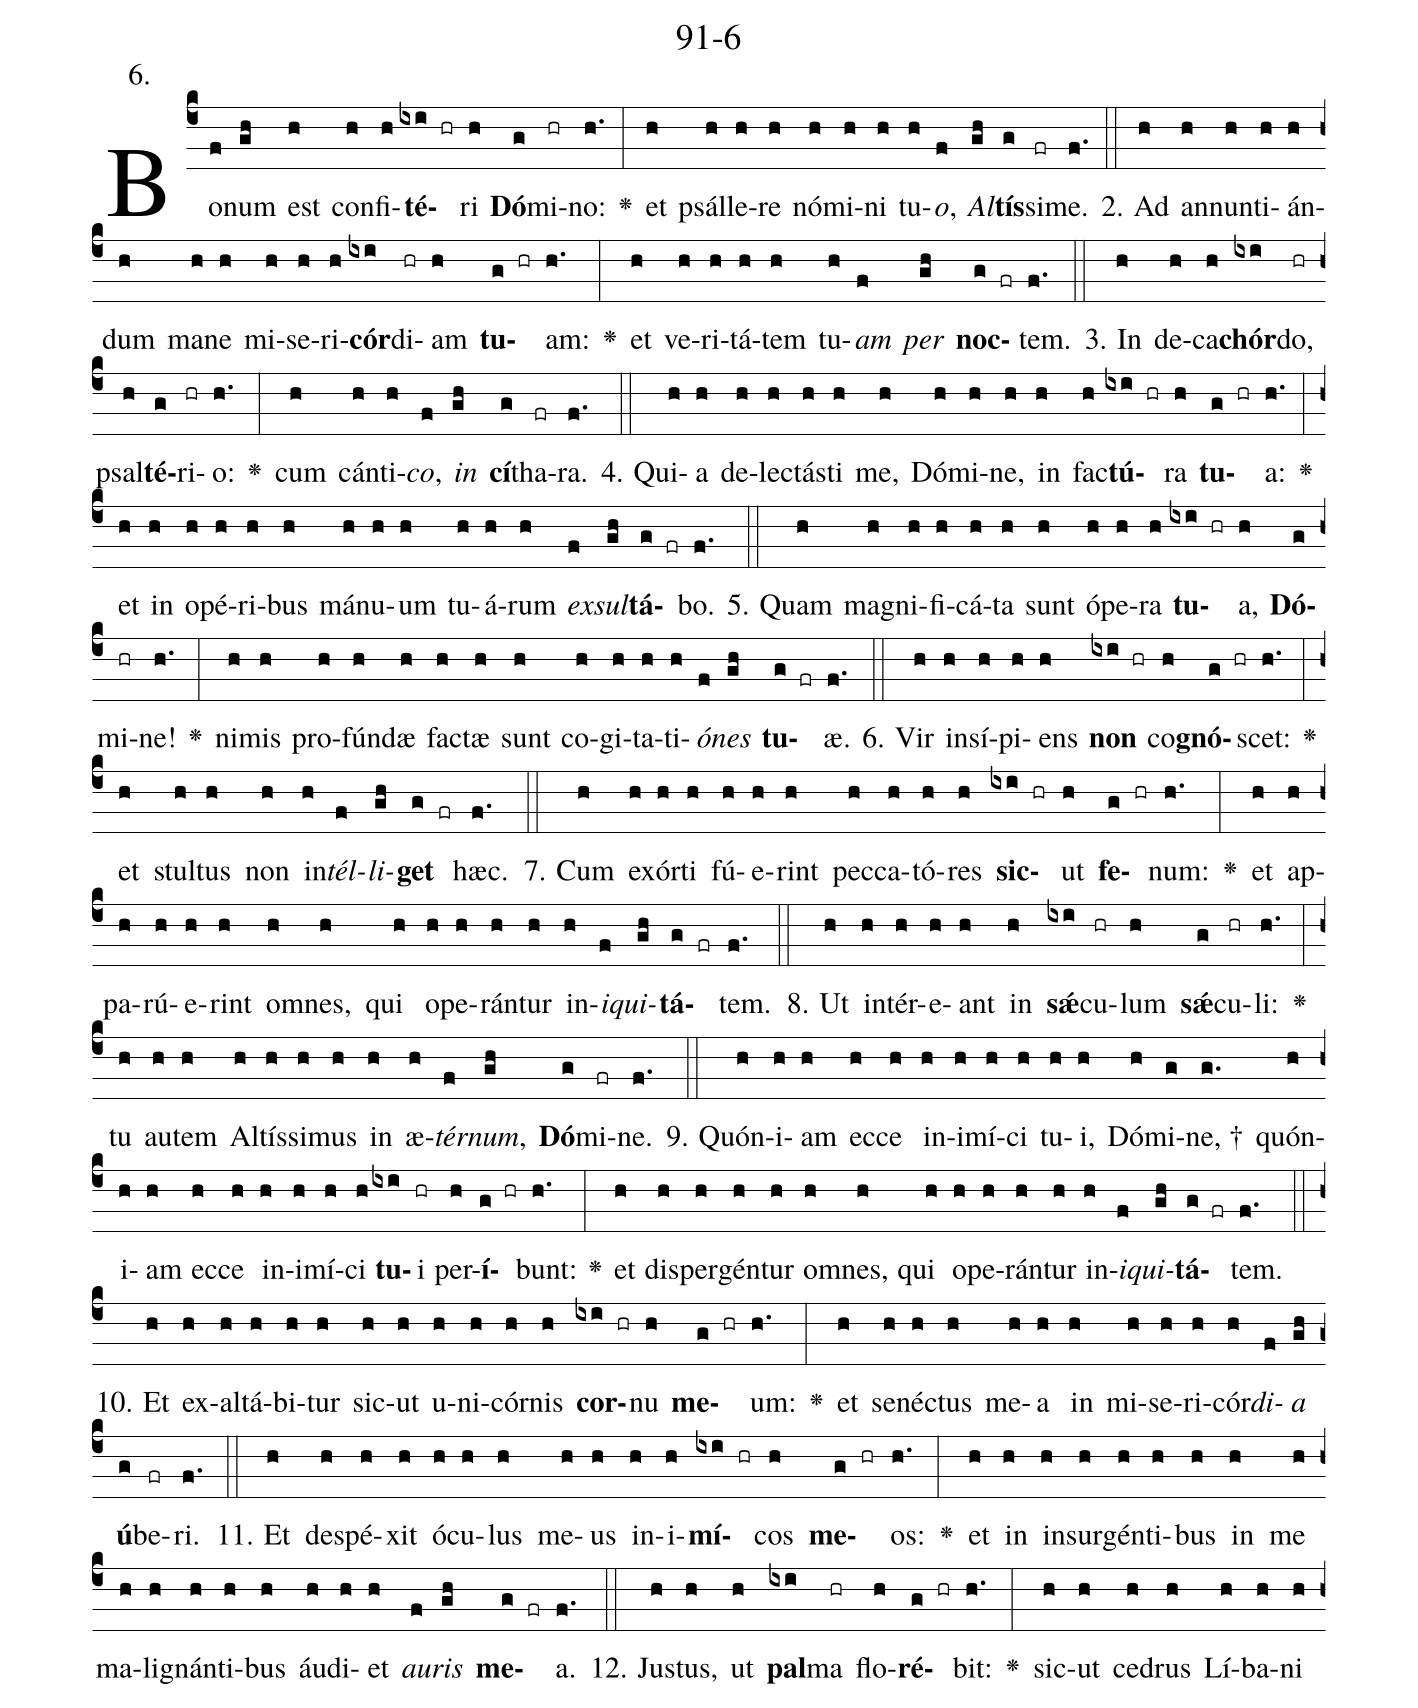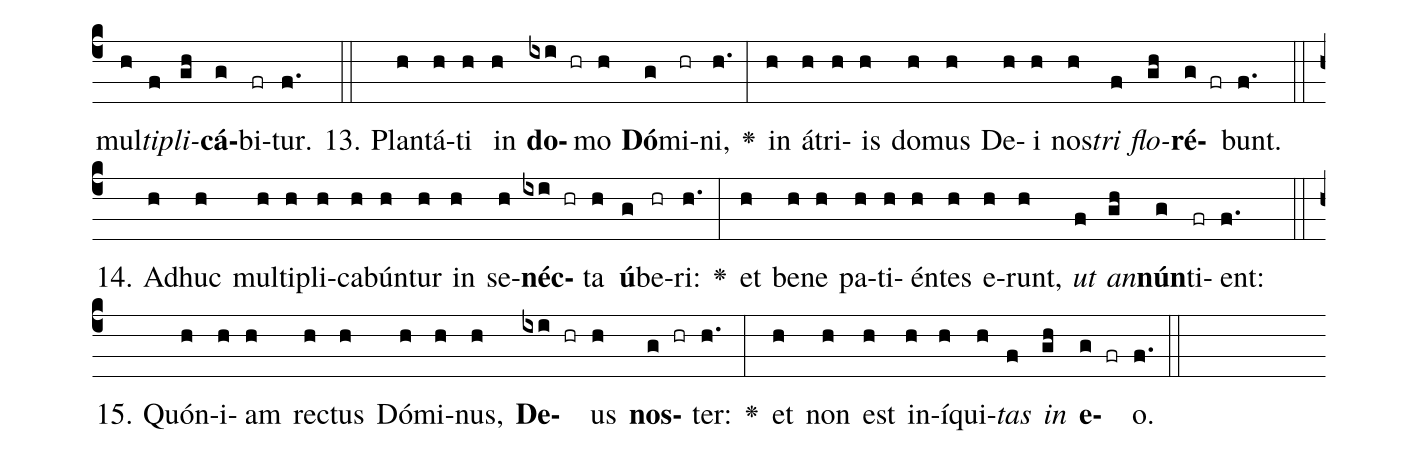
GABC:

name: 91-6;
annotation: 6.;
%%
(c4)Bo(f)num(gh) est(h) con(h)fi(h)<b>té</b>(ixi hr)ri(h) <b>Dó</b>(g)mi(hr)no:(h.) <v>\greheightstar</v>(:) et(h) psál(h)le(h)re(h) nó(h)mi(h)ni(h) tu(h)<i>o</i>,(f) <i>Al</i>(gh)<b>tís</b>(g)si(fr)me.(f.) (::)
2. Ad(h) an(h)nun(h)ti(h)án(h)dum(h) ma(h)ne(h) mi(h)se(h)ri(h)<b>cór</b>(ixi)di(hr)am(h) <b>tu</b>(g hr)am:(h.) <v>\greheightstar</v>(:) et(h) ve(h)ri(h)tá(h)tem(h) tu(h)<i>am</i>(f) <i>per</i>(gh) <b>noc</b>(g fr)tem.(f.) (::)
3. In(h) de(h)ca(h)<b>chór</b>(ixi)do,(hr) psal(h)<b>té</b>(g)ri(hr)o:(h.) <v>\greheightstar</v>(:) cum(h) cán(h)ti(h)<i>co</i>,(f) <i>in</i>(gh) <b>cí</b>(g)tha(fr)ra.(f.) (::)
4. Qui(h)a(h) de(h)lec(h)tás(h)ti(h) me,(h) Dó(h)mi(h)ne,(h) in(h) fac(h)<b>tú</b>(ixi hr)ra(h) <b>tu</b>(g hr)a:(h.) <v>\greheightstar</v>(:) et(h) in(h) o(h)pé(h)ri(h)bus(h) má(h)nu(h)um(h) tu(h)á(h)rum(h) <i>ex</i>(f)<i>sul</i>(gh)<b>tá</b>(g fr)bo.(f.) (::)
5. Quam(h) ma(h)gni(h)fi(h)cá(h)ta(h) sunt(h) ó(h)pe(h)ra(h) <b>tu</b>(ixi hr)a,(h) <b>Dó</b>(g)mi(hr)ne!(h.) <v>\greheightstar</v>(:) ni(h)mis(h) pro(h)fún(h)dæ(h) fac(h)tæ(h) sunt(h) co(h)gi(h)ta(h)ti(h)<i>ó</i>(f)<i>nes</i>(gh) <b>tu</b>(g fr)æ.(f.) (::)
6. Vir(h) in(h)sí(h)pi(h)ens(h) <b>non</b>(ixi hr) co(h)<b>gnó</b>(g hr)scet:(h.) <v>\greheightstar</v>(:) et(h) stul(h)tus(h) non(h) in(h)<i>tél</i>(f)<i>li</i>(gh)<b>get</b>(g fr) hæc.(f.) (::)
7. Cum(h) ex(h)ór(h)ti(h) fú(h)e(h)rint(h) pec(h)ca(h)tó(h)res(h) <b>sic</b>(ixi hr)ut(h) <b>fe</b>(g hr)num:(h.) <v>\greheightstar</v>(:) et(h) ap(h)pa(h)rú(h)e(h)rint(h) om(h)nes,(h) qui(h) o(h)pe(h)rán(h)tur(h) in(h)<i>i</i>(f)<i>qui</i>(gh)<b>tá</b>(g fr)tem.(f.) (::)
8. Ut(h) in(h)tér(h)e(h)ant(h) in(h) <b>sǽ</b>(ixi)cu(hr)lum(h) <b>sǽ</b>(g)cu(hr)li:(h.) <v>\greheightstar</v>(:) tu(h) au(h)tem(h) Al(h)tís(h)si(h)mus(h) in(h) æ(h)<i>tér</i>(f)<i>num</i>,(gh) <b>Dó</b>(g)mi(fr)ne.(f.) (::)
9. Quón(h)i(h)am(h) ec(h)ce(h) in(h)i(h)mí(h)ci(h) tu(h)i,(h) Dó(h)mi(g)ne, †(g.) quón(h)i(h)am(h) ec(h)ce(h) in(h)i(h)mí(h)ci(h) <b>tu</b>(ixi)i(hr) per(h)<b>í</b>(g hr)bunt:(h.) <v>\greheightstar</v>(:) et(h) di(h)sper(h)gén(h)tur(h) om(h)nes,(h) qui(h) o(h)pe(h)rán(h)tur(h) in(h)<i>i</i>(f)<i>qui</i>(gh)<b>tá</b>(g fr)tem.(f.) (::)
10. Et(h) ex(h)al(h)tá(h)bi(h)tur(h) sic(h)ut(h) u(h)ni(h)cór(h)nis(h) <b>cor</b>(ixi hr)nu(h) <b>me</b>(g hr)um:(h.) <v>\greheightstar</v>(:) et(h) se(h)néc(h)tus(h) me(h)a(h) in(h) mi(h)se(h)ri(h)cór(h)<i>di</i>(f)<i>a</i>(gh) <b>ú</b>(g)be(fr)ri.(f.) (::)
11. Et(h) de(h)spé(h)xit(h) ó(h)cu(h)lus(h) me(h)us(h) in(h)i(h)<b>mí</b>(ixi hr)cos(h) <b>me</b>(g hr)os:(h.) <v>\greheightstar</v>(:) et(h) in(h) in(h)sur(h)gén(h)ti(h)bus(h) in(h) me(h) ma(h)li(h)gnán(h)ti(h)bus(h) áu(h)di(h)et(h) <i>au</i>(f)<i>ris</i>(gh) <b>me</b>(g fr)a.(f.) (::)
12. Jus(h)tus,(h) ut(h) <b>pal</b>(ixi)ma(hr) flo(h)<b>ré</b>(g hr)bit:(h.) <v>\greheightstar</v>(:) sic(h)ut(h) ce(h)drus(h) Lí(h)ba(h)ni(h) mul(h)<i>ti</i>(f)<i>pli</i>(gh)<b>cá</b>(g)bi(fr)tur.(f.) (::)
13. Plan(h)tá(h)ti(h) in(h) <b>do</b>(ixi hr)mo(h) <b>Dó</b>(g)mi(hr)ni,(h.) <v>\greheightstar</v>(:) in(h) á(h)tri(h)is(h) do(h)mus(h) De(h)i(h) nos(h)<i>tri</i>(f) <i>flo</i>(gh)<b>ré</b>(g fr)bunt.(f.) (::)
14. Ad(h)huc(h) mul(h)ti(h)pli(h)ca(h)bún(h)tur(h) in(h) se(h)<b>néc</b>(ixi hr)ta(h) <b>ú</b>(g)be(hr)ri:(h.) <v>\greheightstar</v>(:) et(h) be(h)ne(h) pa(h)ti(h)én(h)tes(h) e(h)runt,(h) <i>ut</i>(f) <i>an</i>(gh)<b>nún</b>(g)ti(fr)ent:(f.) (::)
15. Quón(h)i(h)am(h) rec(h)tus(h) Dó(h)mi(h)nus,(h) <b>De</b>(ixi hr)us(h) <b>nos</b>(g hr)ter:(h.) <v>\greheightstar</v>(:) et(h) non(h) est(h) in(h)í(h)qui(h)<i>tas</i>(f) <i>in</i>(gh) <b>e</b>(g fr)o.(f.) (::)
